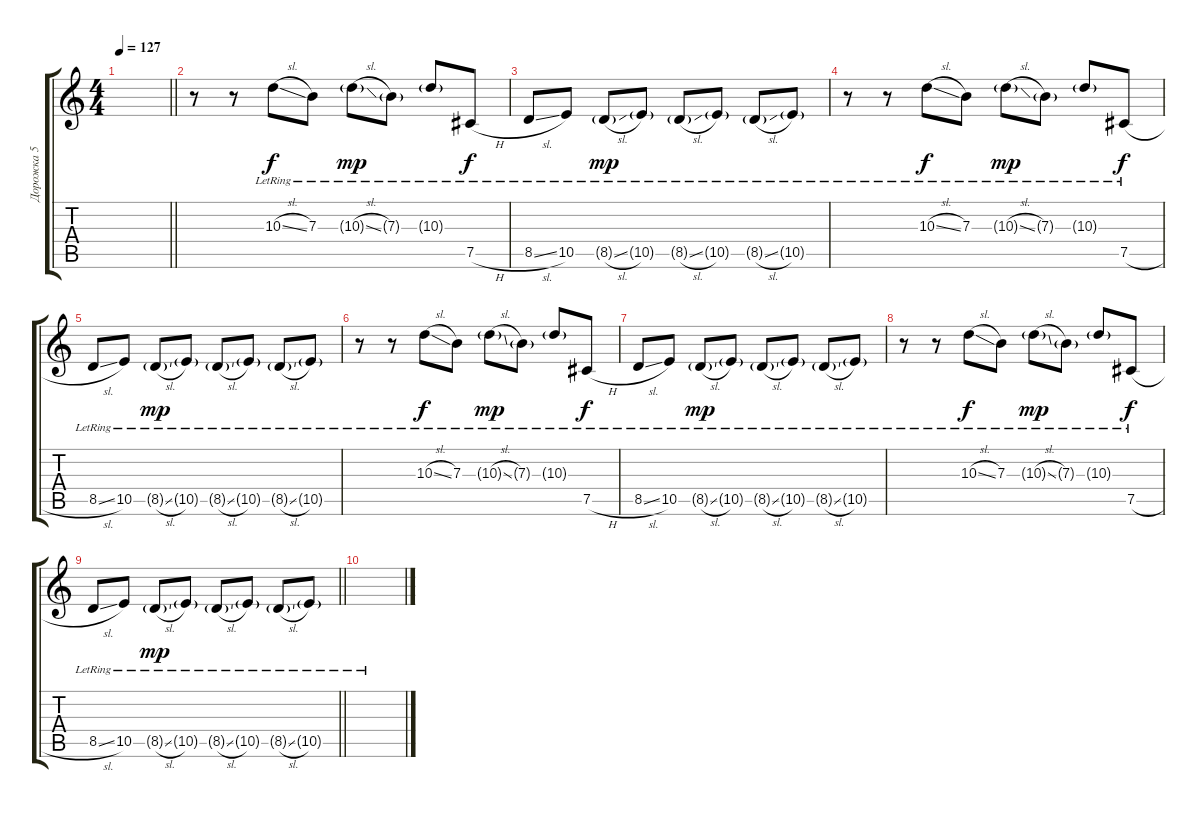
\track ("Дорожка 5" "Дорожка 5") {instrument acousticguitarsteel}
\staff {score tabs}
\tuning (Db4 Ab3 E3 B2 Gb2 B1) {hide}
\ts (4 4)
\tempo 127
\clef g2
\barLineRight lightlight
\ks c
|
\section ("" "")
r.8 r.8 10.3{sl lr}.8{dy f} 7.3{lr}.8 10.3{sl g lr}.8{dy mp} 7.3{g lr}.8 10.3{g lr}.8 7.5{h lr}.8{dy f} |
8.5{sl lr}.8 10.5{lr}.8 8.5{sl g lr}.8{dy mp} 10.5{g lr}.8 8.5{sl g lr}.8 10.5{g lr}.8 8.5{sl g lr}.8 10.5{g lr}.8 |
r.8 r.8 10.3{sl lr}.8{dy f} 7.3{lr}.8 10.3{sl g lr}.8{dy mp} 7.3{g lr}.8 10.3{g lr}.8 7.5{h lr}.8{dy f} |
8.5{sl lr}.8 10.5{lr}.8 8.5{sl g lr}.8{dy mp} 10.5{g lr}.8 8.5{sl g lr}.8 10.5{g lr}.8 8.5{sl g lr}.8 10.5{g lr}.8 |
r.8 r.8 10.3{sl lr}.8{dy f} 7.3{lr}.8 10.3{sl g lr}.8{dy mp} 7.3{g lr}.8 10.3{g lr}.8 7.5{h lr}.8{dy f} |
8.5{sl lr}.8 10.5{lr}.8 8.5{sl g lr}.8{dy mp} 10.5{g lr}.8 8.5{sl g lr}.8 10.5{g lr}.8 8.5{sl g lr}.8 10.5{g lr}.8 |
r.8 r.8 10.3{sl lr}.8{dy f} 7.3{lr}.8 10.3{sl g lr}.8{dy mp} 7.3{g lr}.8 10.3{g lr}.8 7.5{h lr}.8{dy f} |
\barLineRight lightlight
8.5{sl lr}.8 10.5{lr}.8 8.5{sl g lr}.8{dy mp} 10.5{g lr}.8 8.5{sl g lr}.8 10.5{g lr}.8 8.5{sl g lr}.8 10.5{g lr}.8 |
\section ("" "")
